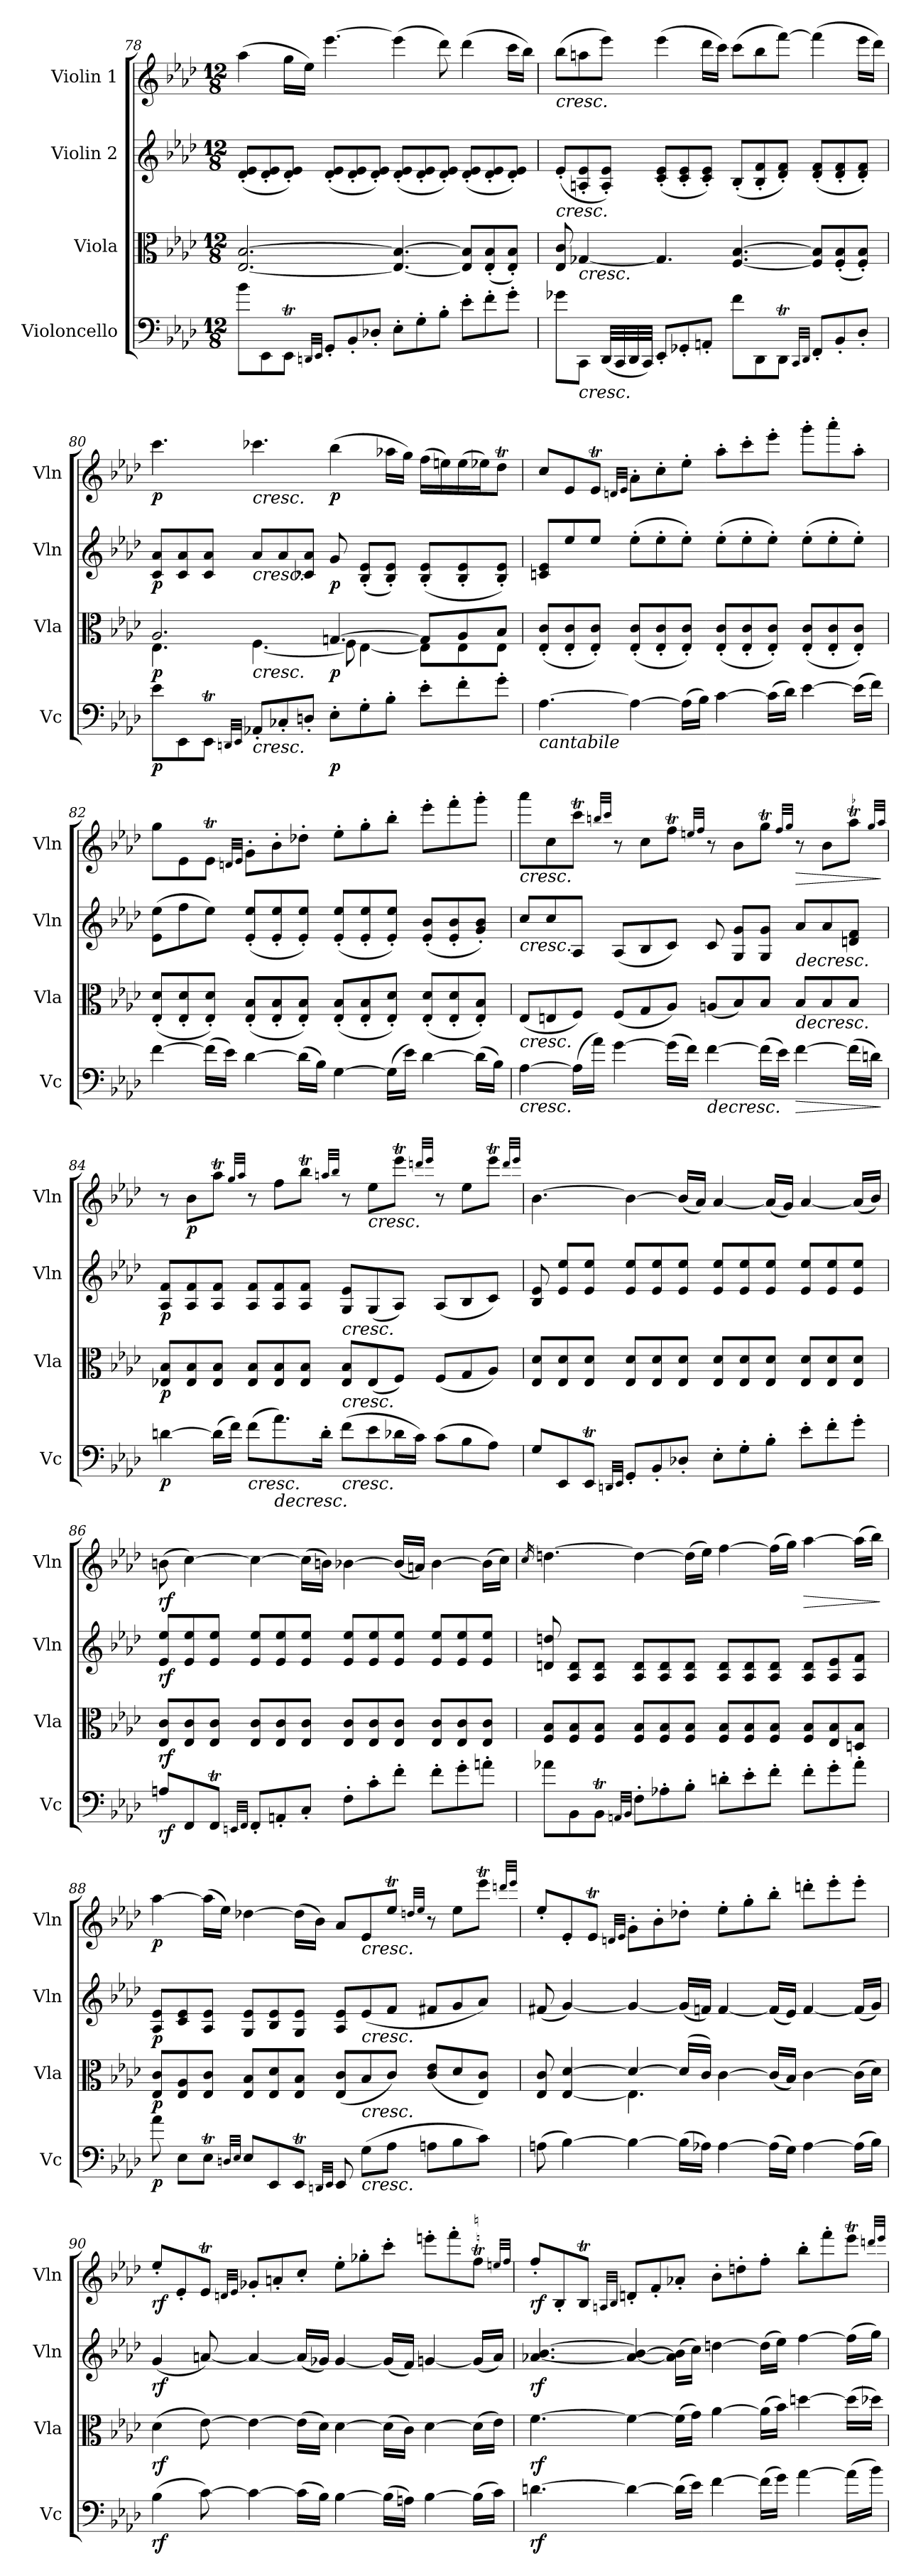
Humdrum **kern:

**kern	**dynam	**kern	**dynam	**kern	**dynam	**kern	**dynam
*part4	*part4	*part3	*part3	*part2	*part2	*part1	*part1
*staff4	*staff4	*staff3	*staff3	*staff2	*staff2	*staff1	*staff1
*I"Violoncello	*	*I"Viola	*	*I"Violin 2	*	*I"Violin 1	*
*I'Vc	*	*I'Vla	*	*I'Vln	*	*I'Vln	*
!!LO:PB:g=z
*clefF4	*	*clefC3	*	*clefG2	*	*clefG2	*
*k[b-e-a-d-]	*	*k[b-e-a-d-]	*	*k[b-e-a-d-]	*	*k[b-e-a-d-]	*
*M12/8	*	*M12/8	*	*M12/8	*	*M12/8	*
=78	=78	=78	=78	=78	=78	=78	=78
8b-\L	.	[2.E-/ [2.B-/	.	(8d-/' 8e-/'L	.	(4aa-\	.
8EE-\	.	.	.	8d-/' 8e-/'	.	.	.
8EE-T\J	.	.	.	8d-/' 8e-/'J)	.	16gg\LL	.
.	.	.	.	.	.	16ee-\JJ)	.
32qDDn/LLL	.	.	.	.	.	.	.
32qEE-/JJJ	.	.	.	.	.	.	.
8GG'/L	.	.	.	(8d-/' 8e-/'L	.	[4.eee-\	.
8BB-'/	.	.	.	8d-/' 8e-/'	.	.	.
8D-X'/J	.	.	.	8d-/' 8e-/'J)	.	.	.
8E-'\L	.	4.E-/_ 4.B-/_	.	(8d-/' 8e-/'L	.	(4eee-\]	.
8G'\	.	.	.	8d-/' 8e-/'	.	.	.
8B-'\J	.	.	.	8d-/' 8e-/'J)	.	8ddd-\)	.
8e-'\L	.	8E-/] 8B-/]L	.	(8d-/' 8e-/'L	.	(4ddd-\	.
8f'\	.	(8E-/' 8B-/'	.	8d-/' 8e-/'	.	.	.
8g'\J	.	8E-/' 8B-/'J)	.	8d-/' 8e-/'J)	.	16ccc\LL	.
.	.	.	.	.	.	16bb-\JJ)	.
=79	=79	=79	=79	=79	=79	=79	=79
!	!	!	!	!	!	!LO:TX:b:i:t=cresc.	!
!	!	!	!	!LO:TX:b:i:t=cresc.	!	!	!
8g-X\L	.	8E-/ 8c/	.	(8e-'/L	.	(8bb-\L	.
!	!	!LO:TX:b:i:t=cresc.	!	!	!	!	!
!LO:TX:b:i:t=cresc.	!	!	!	!	!	!	!
8CC\J	.	[4G-X/	.	8An/' 8e-/'	.	8aan\	.
(32DD-/LLL	.	.	.	8A/' 8e-/'J)	.	8eee-\J)	.
32CC/	.	.	.	.	.	.	.
32DD-/	.	.	.	.	.	.	.
32CC/JJJ)	.	.	.	.	.	.	.
8EE-'/L	.	4.G-/]	.	(8c/' 8e-/'L	.	(4eee-\	.
8GG-X'/	.	.	.	8c/' 8e-/'	.	.	.
8AAn'/J	.	.	.	8c/' 8e-/'J)	.	16ddd-\LL	.
.	.	.	.	.	.	16ccc\JJ)	.
8f\L	.	[4.F/ [4.B-/	.	(8B-'/L	.	(8ccc\L	.
8DD-\	.	.	.	8B-/' 8f/'	.	8bb-\	.
8DD-T\J	.	.	.	8d-/' 8f/'J)	.	[8fff\J)	.
32qCC/LLL	.	.	.	.	.	.	.
32qDD-/JJJ	.	.	.	.	.	.	.
8FF'/L	.	8F/] 8B-/]L	.	(8d-/' 8f/'L	.	(4fff\]	.
8BB-'/	.	(8F/' 8B-/'	.	8d-/' 8f/'	.	.	.
8D-'/J	.	8F/' 8B-/'J)	.	8d-/' 8f/'J)	.	16eee-\LL	.
.	.	.	.	.	.	16ddd-\JJ)	.
!!LO:LB:g=z
=80	=80	=80	=80	=80	=80	=80	=80
*	*	*^	*	*	*	*	*
!	!LO:DY:b	!	!	!LO:DY:b	!	!LO:DY:b	!	!LO:DY:b
8e-\L	p	2.A-/	4.E-\	p	8c/ 8a-/L	p	4.ccc\	p
8EE-\	.	.	.	.	8c/ 8a-/	.	.	.
8EE-T\J	.	.	.	.	8c/ 8a-/J	.	.	.
32qDDn/LLL	.	.	.	.	.	.	.	.
32qEE-/JJJ	.	.	.	.	.	.	.	.
!	!	!	!	!	!	!	!LO:TX:b:i:t=cresc.	!
!	!	!	!	!	!LO:TX:b:i:t=cresc.	!	!	!
!	!	!	!LO:TX:b:i:t=cresc.	!	!	!	!	!
!LO:TX:b:i:t=cresc.	!	!	!	!	!	!	!	!
8AA-X'/L	.	.	[4.F\	.	8a-/L	.	4.ccc-X\	.
8C-X'/	.	.	.	.	8a-/	.	.	.
8Dn'/J	.	.	.	.	8c-X/ 8a-/J	.	.	.
!	!LO:DY:b	!	!	!LO:DY:b	!	!LO:DY:b	!	!LO:DY:b
8E-'\L	p	[4.Gn/	8F\]	p	8g/	p	(4bb-\	p
8G'\	.	.	[4E-\	.	(8B-/' 8e-/'L	.	.	.
8B-'\J	.	.	.	.	8B-/' 8e-/'J)	.	16aa-X\LL	.
.	.	.	.	.	.	.	16gg\JJ)	.
8e-'\L	.	8G/L]	8E-\L]	.	(8B-/' 8e-/'L	.	(16ff\LL	.
.	.	.	.	.	.	.	16een\)	.
8f'\	.	8A-/	8E-\	.	8B-/' 8e-/'	.	(16ee\	.
.	.	.	.	.	.	.	16ee-X\J)	.
8g'\J	.	8B-/J	8E-\J	.	8B-/' 8e-/'J)	.	8dd-T\J	.
!!LO:PB:g=z
=81	=81	=81	=81	=81	=81	=81	=81	=81
!LO:TX:b:i:t=cantabile	!	!	!	!	!	!	!	!
*	*	*v	*v	*	*	*	*	*
[4.A-\	.	(8E-/' 8c/'L	.	8cn/ 8e-/L	.	8cc/L	.
.	.	8E-/' 8c/'	.	8ee-/	.	8e-/	.
.	.	8E-/' 8c/'J)	.	8ee-/J	.	8e-T/J	.
.	.	.	.	.	.	32qdn/LLL	.
.	.	.	.	.	.	32qe-/JJJ	.
4A-\_	.	(8E-/' 8c/'L	.	(8ee-'\L	.	8a-'\L	.
.	.	8E-/' 8c/'	.	8ee-'\	.	8cc'\	.
(16A-\LL]	.	8E-/' 8c/'J)	.	8ee-'\J)	.	8ee-'\J	.
16B-\JJ)	.	.	.	.	.	.	.
[4c\	.	(8E-/' 8c/'L	.	(8ee-'\L	.	8aa-'\L	.
.	.	8E-/' 8c/'	.	8ee-'\	.	8ccc'\	.
(16c\LL]	.	8E-/' 8c/'J)	.	8ee-'\J)	.	8eee-'\J	.
16d-\JJ)	.	.	.	.	.	.	.
[4e-\	.	(8E-/' 8c/'L	.	(8ee-'\L	.	8ggg'\L	.
.	.	8E-/' 8c/'	.	8ee-'\	.	8aaa-'\	.
(16e-\LL]	.	8E-/' 8c/'J)	.	8ee-'\J)	.	8aa-'\J	.
16f\JJ)	.	.	.	.	.	.	.
=82	=82	=82	=82	=82	=82	=82	=82
[4f\	.	(8E-/' 8d-/'L	.	(8e-\ 8ee-\L	.	8gg\L	.
.	.	8E-/' 8d-/'	.	8ff\	.	8e-\	.
(16f\LL]	.	8E-/' 8d-/'J)	.	8ee-\J)	.	8e-T\J	.
16e-\JJ)	.	.	.	.	.	.	.
.	.	.	.	.	.	32qdn/LLL	.
.	.	.	.	.	.	32qe-/JJJ	.
[4d-\	.	(8E-/' 8B-/'L	.	(8e-/' 8ee-/'L	.	8g'\L	.
.	.	8E-/' 8B-/'	.	8e-/' 8ee-/'	.	8b-'\	.
(16d-\LL]	.	8E-/' 8B-/'J)	.	8e-/' 8ee-/'J)	.	8dd-X'\J	.
16B-\JJ)	.	.	.	.	.	.	.
[4G\	.	(8E-/' 8B-/'L	.	(8e-/' 8ee-/'L	.	8ee-'\L	.
.	.	8E-/' 8B-/'	.	8e-/' 8ee-/'	.	8gg'\	.
(16G\LL]	.	8E-/' 8d-/'J)	.	8e-/' 8ee-/'J)	.	8bb-'\J	.
16e-\JJ)	.	.	.	.	.	.	.
[4d-\	.	(8E-/' 8d-/'L	.	(8e-/' 8b-/'L	.	8eee-'\L	.
.	.	8E-/' 8d-/'	.	8e-/' 8b-/'	.	8fff'\	.
(16d-\LL]	.	8E-/' 8B-/'J)	.	8g/' 8b-/'J)	.	8ggg'\J	.
16B-\JJ)	.	.	.	.	.	.	.
!!LO:LB:g=z
=83	=83	=83	=83	=83	=83	=83	=83
!	!	!	!	!	!	!LO:TX:b:i:t=cresc.	!
!	!	!	!	!LO:TX:b:i:t=cresc.	!	!	!
!	!	!LO:TX:b:i:t=cresc.	!	!	!	!	!
!LO:TX:b:i:t=cresc.	!	!	!	!	!	!	!
[4A-\	.	(8E-/L	.	8cc/L	.	8aaa-\L	.
.	.	8En/	.	8cc/	.	8cc\	.
(16A-\LL]	.	8F/J)	.	8A-/J	.	8ccct\J	.
16a-\JJ)	.	.	.	.	.	.	.
.	.	.	.	.	.	32qbbn/LLL	.
.	.	.	.	.	.	32qccc/JJJ	.
[4g\	.	(8F/L	.	(8A-/L	.	8r	.
.	.	8G/	.	8B-/	.	8cc\L	.
(16g\LL]	.	8A-/J)	.	8c/J)	.	8ffT\J	.
16f\JJ)	.	.	.	.	.	.	.
.	.	.	.	.	.	32qeen/LLL	.
.	.	.	.	.	.	32qff/JJJ	.
!	!LO:HP:b	!	!	!	!	!	!
[4f\	>	(8An/L	.	8c/	.	8r	.
.	.	8B-/)	.	8G/ 8g/L	.	8b-\L	.
(16f\LL]	.	8B-/J	.	8G/ 8g/J	.	8ggt\J	.
16e-\JJ)	.	.	.	.	.	.	.
.	.	.	.	.	.	32qff/LLL	.
.	.	.	.	.	.	32qgg/JJJ	.
!	!LO:HP:b	!	!LO:HP:b	!	!LO:HP:b	!	!LO:HP:b
[4f\	>	8B-/L	>	8a-/L	>	8r	>
.	.	8B-/	.	8a-/	.	8b-\L	.
(16f\LL]	.	8B-/J	.	8dn/ 8f/J	.	8aa-T\J	.
16dn\JJ)	.	.	.	.	.	.	.
.	.	.	.	.	.	32qgg/LLL	.
.	.	.	.	.	.	32qaa-/JJJ	.
.	]	.	.	.	.	.	]
=84	=84	=84	=84	=84	=84	=84	=84
!	!LO:DY:b	!	!LO:DY:b	!	!LO:DY:b	!	!
[4dn\	p	8E-X/ 8B-/L	p	8A-/ 8f/L	p	8r	.
!	!	!	!	!	!	!	!LO:DY:b
.	.	8E-/ 8B-/	.	8A-/ 8f/	.	8b-\L	p
(16d\LL]	.	8E-/ 8B-/J	.	8A-/ 8f/J	.	8aa-T\J	.
16f\JJ)	.	.	.	.	.	.	.
.	.	.	.	.	.	32qgg/LLL	.
.	.	.	.	.	.	32qaa-/JJJ	.
!	!LO:HP:b	!	!	!	!	!	!
(8f\L	<	8E-/ 8B-/L	.	8A-/ 8f/L	.	8r	.
!	!LO:HP:n=1:b	!	!	!	!	!	!
8.a-\)	] >	8E-/ 8B-/	.	8A-/ 8f/	.	8ff\L	.
.	.	8E-/ 8B-/J	.	8A-/ 8f/J	.	8bb-T\J	.
16d'\Jk	[	.	.	.	.	.	.
.	.	.	.	.	.	32qaan/LLL	.
.	.	.	.	.	.	32qbb-/JJJ	.
!	!	!	!	!LO:TX:b:i:t=cresc.	!	!	!
!	!	!LO:TX:b:i:t=cresc.	!	!	!	!	!
!LO:TX:b:i:t=cresc.	!	!	!	!	!	!	!
(8f\L	.	8E-/ 8B-/L	.	8G/ 8e-/L	.	8r	.
!	!	!	!	!	!	!LO:TX:b:i:t=cresc.	!
8e-\	.	(8E-/	.	(8G/	.	8ee-\L	.
16d-X\L	.	8F/J)	.	8A-/J)	.	8eee-T\J	.
16c\JJ)	.	.	.	.	.	.	.
.	.	.	.	.	.	32qdddn/LLL	.
.	.	.	.	.	.	32qeee-/JJJ	.
(8c\L	.	(8F/L	.	(8A-/L	.	8r	.
8B-\	.	8G/	.	8B-/	.	8ee-\L	.
8A-\J)	.	8A-/J)	.	8c/J)	.	8eee-T\J	.
.	.	.	.	.	.	32qddd/LLL	.
.	.	.	.	.	.	32qeee-/JJJ	.
!!LO:LB:g=z
=85	=85	=85	=85	=85	=85	=85	=85
8G/L	.	8E-/ 8d-/L	.	8B-/ 8e-/	.	[4.b-\	.
8EE-/	.	8E-/ 8d-/	.	8e-/ 8ee-/L	.	.	.
8EE-T/J	.	8E-/ 8d-/J	.	8e-/ 8ee-/J	.	.	.
32qDDn/LLL	.	.	.	.	.	.	.
32qEE-/JJJ	.	.	.	.	.	.	.
8GG'/L	.	8E-/ 8d-/L	.	8e-/ 8ee-/L	.	4b-\_	.
8BB-'/	.	8E-/ 8d-/	.	8e-/ 8ee-/	.	.	.
8D-X'/J	.	8E-/ 8d-/J	.	8e-/ 8ee-/J	.	(16b-/LL]	.
.	.	.	.	.	.	16a-/JJ)	.
8E-'\L	.	8E-/ 8d-/L	.	8e-/ 8ee-/L	.	[4a-/	.
8G'\	.	8E-/ 8d-/	.	8e-/ 8ee-/	.	.	.
8B-'\J	.	8E-/ 8d-/J	.	8e-/ 8ee-/J	.	(16a-/LL]	.
.	.	.	.	.	.	16g/JJ)	.
8e-'\L	.	8E-/ 8d-/L	.	8e-/ 8ee-/L	.	[4a-/	.
8f'\	.	8E-/ 8d-/	.	8e-/ 8ee-/	.	.	.
8g'\J	.	8E-/ 8d-/J	.	8e-/ 8ee-/J	.	(16a-/LL]	.
.	.	.	.	.	.	16b-/JJ)	.
=86	=86	=86	=86	=86	=86	=86	=86
!	!LO:DY:b	!	!LO:DY:b	!	!LO:DY:b	!	!LO:DY:b
8An/L	rf	8E-/ 8c/L	rf	8e-/ 8ee-/L	rf	(8bn\	rf
8FF/	.	8E-/ 8c/	.	8e-/ 8ee-/	.	[4cc\)	.
8FFT/J	.	8E-/ 8c/J	.	8e-/ 8ee-/J	.	.	.
32qEEn/LLL	.	.	.	.	.	.	.
32qFF/JJJ	.	.	.	.	.	.	.
8FF'/L	.	8E-/ 8c/L	.	8e-/ 8ee-/L	.	4cc\_	.
8AAn'/	.	8E-/ 8c/	.	8e-/ 8ee-/	.	.	.
8C'/J	.	8E-/ 8c/J	.	8e-/ 8ee-/J	.	(16cc\LL]	.
.	.	.	.	.	.	16bn\JJ)	.
8F'\L	.	8E-/ 8c/L	.	8e-/ 8ee-/L	.	[4b-X\	.
8c'\	.	8E-/ 8c/	.	8e-/ 8ee-/	.	.	.
8f'\J	.	8E-/ 8c/J	.	8e-/ 8ee-/J	.	(16b-/LL]	.
.	.	.	.	.	.	16an/JJ)	.
8f'\L	.	8E-/ 8c/L	.	8e-/ 8ee-/L	.	[4b-\	.
8g'\	.	8E-/ 8c/	.	8e-/ 8ee-/	.	.	.
8an'\J	.	8E-/ 8c/J	.	8e-/ 8ee-/J	.	(16b-\LL]	.
.	.	.	.	.	.	16cc\JJ)	.
!!LO:LB:g=z
=87	=87	=87	=87	=87	=87	=87	=87
.	.	.	.	.	.	16qcc/	.
!	!LO:DY:b	!	!	!	!	!	!
!	!LO:DY:n=1:b	!	!	!	!	!	!
!	!LO:DY:n=2:b	!	!LO:DY:b	!	!	!	!
!	!	!	!LO:DY:n=1:b	!	!	!	!
!	!	!	!LO:DY:n=2:b	!	!LO:DY:b	!	!
!	!	!	!	!	!LO:DY:n=1:b	!	!
!	!	!	!	!	!LO:DY:n=2:b	!	!LO:DY:b
!	!	!	!	!	!	!	!LO:DY:n=1:b
!	!	!	!	!	!	!	!LO:DY:n=2:b
8a-X\L	other-dynamics f other-dynamics	8F/ 8B-/L	other-dynamics f other-dynamics	8dn/ 8ddn/	other-dynamics f other-dynamics	[4.ddn\	other-dynamics f other-dynamics
8BB-\	.	8F/ 8B-/	.	8A-/ 8d/L	.	.	.
8BB-T\J	.	8F/ 8B-/J	.	8A-/ 8d/J	.	.	.
32qAAn/LLL	.	.	.	.	.	.	.
32qBB-/JJJ	.	.	.	.	.	.	.
8F'\L	.	8F/ 8B-/L	.	8A-/ 8d/L	.	4dd\_	.
8A-X'\	.	8F/ 8B-/	.	8A-/ 8d/	.	.	.
8B-'\J	.	8F/ 8B-/J	.	8A-/ 8d/J	.	(16dd\LL]	.
.	.	.	.	.	.	16ee-\JJ)	.
8dn'\L	.	8F/ 8B-/L	.	8A-/ 8d/L	.	[4ff\	.
8e-'\	.	8F/ 8B-/	.	8A-/ 8d/	.	.	.
8f'\J	.	8F/ 8B-/J	.	8A-/ 8d/J	.	(16ff\LL]	.
.	.	.	.	.	.	16gg\JJ)	.
!	!	!	!	!	!	!	!LO:HP:b
8f'\L	.	8F/ 8B-/L	.	8A-/ 8d/L	.	[4aa-\	>
8g'\	.	8E-/ 8B-/	.	8A-/ 8e-/	.	.	.
8a-'\J	.	8Dn/ 8B-/J	.	8A-/ 8f/J	.	(16aa-\LL]	.
.	.	.	.	.	.	16bb-\JJ)	.
.	]	.	]	.	]	.	]
=88	=88	=88	=88	=88	=88	=88	=88
!	!LO:DY:b	!	!LO:DY:b	!	!LO:DY:b	!	!LO:DY:b
8a-\	p	8E-/ 8c/L	p	8A-/ 8e-/L	p	[4aa-\	p
8E-\L	.	8E-/ 8A-/	.	8c/ 8e-/	.	.	.
8E-T\J	.	8E-/ 8c/J	.	8A-/ 8e-/J	.	(16aa-\LL]	.
.	.	.	.	.	.	16ee-\JJ)	.
32qDn/LLL	.	.	.	.	.	.	.
32qE-/JJJ	.	.	.	.	.	.	.
8E-/L	.	8E-/ 8B-/L	.	8G/ 8e-/L	.	[4dd-X\	.
8EE-/	.	8E-/ 8d-/	.	8B-/ 8e-/	.	.	.
8EE-T/J	.	8E-/ 8B-/J	.	8G/ 8e-/J	.	(16dd-\LL]	.
.	.	.	.	.	.	16b-\JJ)	.
32qDDn/LLL	.	.	.	.	.	.	.
32qEE-/JJJ	.	.	.	.	.	.	.
8EE-/	.	(8E-/ 8c/L	.	8A-/ 8e-/L	.	8a-/L	.
!	!	!	!	!	!	!LO:TX:b:i:t=cresc.	!
!	!	!	!	!LO:TX:b:i:t=cresc.	!	!	!
!	!	!LO:TX:b:i:t=cresc.	!	!	!	!	!
!LO:TX:b:i:t=cresc.	!	!	!	!	!	!	!
(8G\L	.	8B-/	.	(8e-/	.	8e-/	.
8A-\J	.	8c/J)	.	8f/J	.	8ee-T/J	.
.	.	.	.	.	.	32qddn/LLL	.
.	.	.	.	.	.	32qee-/JJJ	.
8An\L	.	(8c/ 8e-/L	.	8f#X/L	.	8r	.
8B-\	.	8d-/	.	8g/	.	8ee-\L	.
8c\J)	.	8E-/ 8c/J)	.	8a-/J)	.	8eee-T\J	.
.	.	.	.	.	.	32qdddn/LLL	.
.	.	.	.	.	.	32qeee-/JJJ	.
=89	=89	=89	=89	=89	=89	=89	=89
*	*	*^	*	*	*	*	*
(8An\	.	8E-/ 8c/	4.ryy	.	(8f#X/	.	8ee-'/L	.
[4B-\)	.	[<4E-/ [4d-/	.	.	[4g/)	.	8e-'/	.
.	.	.	.	.	.	.	8e-T/J	.
.	.	.	.	.	.	.	32qdn/LLL	.
.	.	.	.	.	.	.	32qe-/JJJ	.
4B-\_	.	4d-/_	4.E-\]	.	4g/_	.	8g'\L	.
.	.	.	.	.	.	.	8b-'\	.
(16B-\LL]	.	(<16d-/LL]	.	.	(16g/LL]	.	8dd-X'\J	.
16A-X\JJ)	.	16c/JJ)	.	.	16fn/JJ)	.	.	.
[4A-\	.	[4c\	4ryy	.	[4f/	.	8ee-'\L	.
.	.	.	.	.	.	.	8gg'\	.
(16A-\LL]	.	(16c/LL]	8ryy	.	(16f/LL]	.	8bb-'\J	.
16G\JJ)	.	16B-/JJ)	.	.	16e-/JJ)	.	.	.
[4A-\	.	[4c\	4ryy	.	[4f/	.	8dddn'\L	.
.	.	.	.	.	.	.	8eee-'\	.
(16A-\LL]	.	(16c\LL]	8ryy	.	(16f/LL]	.	8eee-'\J	.
16B-\JJ)	.	16d-\JJ)	.	.	16g/JJ)	.	.	.
*	*	*v	*v	*	*	*	*	*
!!LO:LB:g=z
=90	=90	=90	=90	=90	=90	=90	=90
!	!LO:DY:b	!	!LO:DY:b	!	!LO:DY:b	!	!LO:DY:b
(4B-\	rf	(4d-\	rf	(4g/	rf	8ee-'/L	rf
.	.	.	.	.	.	8e-'/	.
[8c\)	.	[8e-\)	.	[8an/)	.	8e-T/J	.
.	.	.	.	.	.	32qdn/LLL	.
.	.	.	.	.	.	32qe-/JJJ	.
4c\_	.	4e-\_	.	4a/_	.	8g-X'/L	.
.	.	.	.	.	.	8an'/	.
(16c\LL]	.	(16e-\LL]	.	(16a/LL]	.	8cc'/J	.
16B-\JJ)	.	16d-\JJ)	.	16g-X/JJ)	.	.	.
[4B-\	.	[4d-\	.	[4g-/	.	8ee-'\L	.
.	.	.	.	.	.	8gg-X'\	.
(16B-\LL]	.	(16d-\LL]	.	(16g-/LL]	.	8ccc'\J	.
16An\JJ)	.	16c\JJ)	.	16f/JJ)	.	.	.
[4B-\	.	[4d-\	.	[4gn/	.	8eeen'\L	.
.	.	.	.	.	.	8fff'\	.
!	!	!	!	!	!	!LO:TX:a:t=♮	!
(16B-\LL]	.	(16d-\LL]	.	(16g/LL]	.	8ffT\J	.
16c\JJ)	.	16e-\JJ)	.	16a/JJ)	.	.	.
.	.	.	.	.	.	32qeen/LLL	.
.	.	.	.	.	.	32qff/JJJ	.
=91	=91	=91	=91	=91	=91	=91	=91
!	!LO:DY:b	!	!LO:DY:b	!	!LO:DY:b	!	!LO:DY:b
[4.dn\	rf	[4.f\	rf	[4.a-X/ [4.b-/	rf	8ff'/L	rf
.	.	.	.	.	.	8B-'/	.
.	.	.	.	.	.	8B-T/J	.
.	.	.	.	.	.	32qAn/LLL	.
.	.	.	.	.	.	32qB-/JJJ	.
4d\_	.	4f\_	.	4a-/_ 4b-/_	.	8dn'/L	.
.	.	.	.	.	.	8f'/	.
(16d\LL]	.	(16f\LL]	.	(16a-\] 16b-\]LL	.	8a-X'/J	.
16e-\JJ)	.	16g\JJ)	.	16cc\JJ)	.	.	.
[4f\	.	[4a-\	.	[4ddn\	.	8b-'\L	.
.	.	.	.	.	.	8ddn'\	.
(16f\LL]	.	(16a-\LL]	.	(16dd\LL]	.	8ff'\J	.
16g\JJ)	.	16b-\JJ)	.	16ee-\JJ)	.	.	.
[4a-\	.	[4ddn\	.	[4ff\	.	8bb-'\L	.
.	.	.	.	.	.	8fff'\	.
(16a-\LL]	.	(16dd\LL]	.	(16ff\LL]	.	8eee-T\J	.
16b-\JJ)	.	16dd-X\JJ)	.	16gg\JJ)	.	.	.
.	.	.	.	.	.	32qdddn/LLL	.
.	.	.	.	.	.	32qeee-/JJJ	.
=	=	=	=	=	=	=	=
*-	*-	*-	*-	*-	*-	*-	*-
